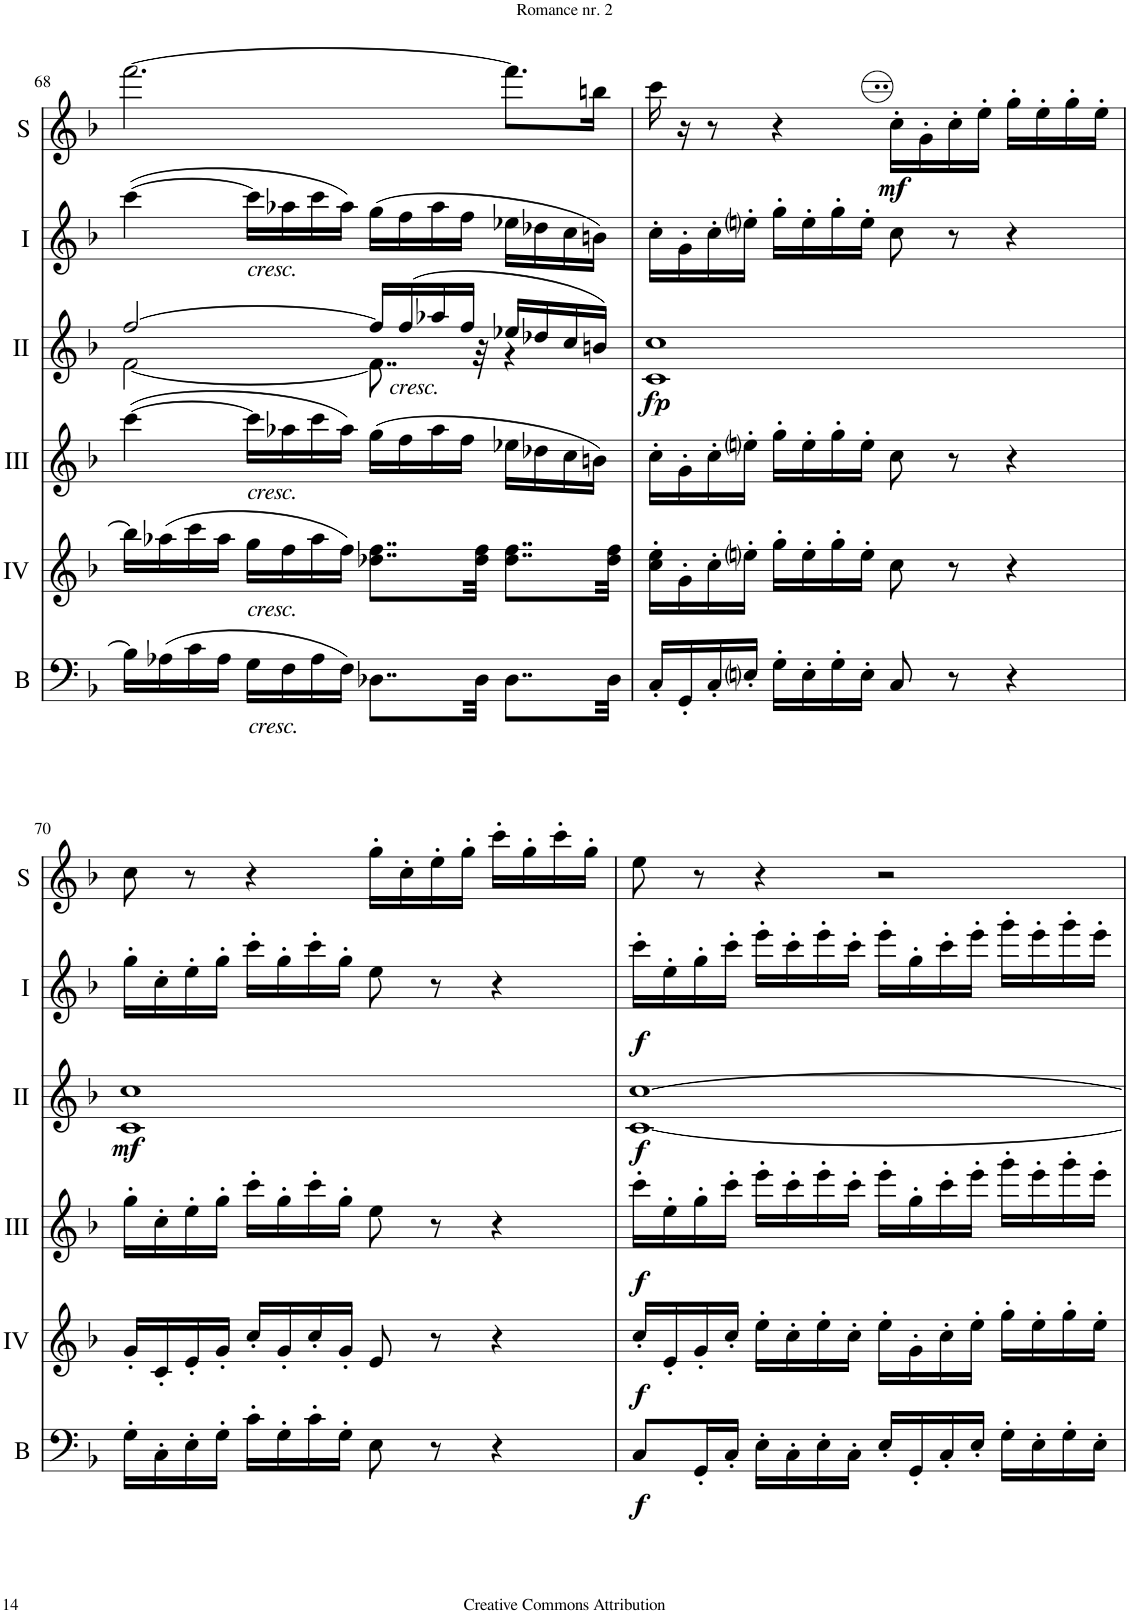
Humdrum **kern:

**kern	**dynam	**kern	**dynam	**kern	**dynam	**kern	**dynam	**kern	**dynam	**kern	**dynam
*part6	*part6	*part5	*part5	*part4	*part4	*part3	*part3	*part2	*part2	*part1	*part1
*staff6	*staff6	*staff5	*staff5	*staff4	*staff4	*staff3	*staff3	*staff2	*staff2	*staff1	*staff1
*I"Bass	*	*I"Acc. 4	*	*I"Acc. 3	*	*I"Acc. 2	*	*I"Acc. 1	*	*I"Solo	*
*I'B	*	*	*	*	*	*	*	*	*	*I'S	*
!!LO:PB:g=z
*clefF4	*	*clefG2	*	*clefG2	*	*clefG2	*	*clefG2	*	*clefG2	*
*Trd7c12	*	*Trd7c12	*	*Trd7c12	*	*	*	*	*	*	*
*k[b-]	*	*k[b-]	*	*k[b-]	*	*k[b-]	*	*k[b-]	*	*k[b-]	*
*M4/4	*	*M4/4	*	*M4/4	*	*M4/4	*	*M4/4	*	*M4/4	*
*met(c)	*	*met(c)	*	*met(c)	*	*met(c)	*	*met(c)	*	*met(c)	*
=68	=68	=68	=68	=68	=68	=68	=68	=68	=68	=68	=68
*	*	*	*	*	*	*^	*	*	*	*	*
16B-\LL]	.	16bb-\LL]	.	([4ccc\	.	[2f/	[2F\	.	([4ccc\	.	[2.ff\	.
(16A-X\	.	(16aa-X\	.	.	.	.	.	.	.	.	.	.
16c\	.	16ccc\	.	.	.	.	.	.	.	.	.	.
16A-\JJ	.	16aa-\JJ	.	.	.	.	.	.	.	.	.	.
!	!	!	!	!	!	!	!	!	!LO:TX:b:i:t=cresc.	!	!	!
!	!	!	!	!LO:TX:b:i:t=cresc.	!	!	!	!	!	!	!	!
!	!	!LO:TX:b:i:t=cresc.	!	!	!	!	!	!	!	!	!	!
!LO:TX:b:i:t=cresc.	!	!	!	!	!	!	!	!	!	!	!	!
16G\LL	.	16gg\LL	.	16ccc\LL]	.	.	.	.	16ccc\LL]	.	.	.
16F\	.	16ff\	.	16aa-X\	.	.	.	.	16aa-X\	.	.	.
16A-\	.	16aa-\	.	16ccc\	.	.	.	.	16ccc\	.	.	.
16F\JJ)	.	16ff\JJ)	.	16aa-\JJ)	.	.	.	.	16aa-\JJ)	.	.	.
!	!	!	!	!	!	!LO:TX:b:i:t=cresc.	!	!	!	!	!	!
8..D-X\L	.	8..dd-X\ 8..ff\L	.	(16gg\LL	.	16f/LL]	8..F\]	.	(16gg\LL	.	.	.
.	.	.	.	16ff\	.	(16f/	.	.	16ff\	.	.	.
.	.	.	.	16aa-\	.	16a-X/	.	.	16aa-\	.	.	.
.	.	.	.	16ff\JJ	.	16f/JJ	.	.	16ff\JJ	.	.	.
32D-\Jkk	.	32dd-\ 32ff\Jkk	.	.	.	.	32r	.	.	.	.	.
8..D-\L	.	8..dd-\ 8..ff\L	.	16ee-X\LL	.	16e-X/LL	4r	.	16ee-X\LL	.	8.ff\L]	.
.	.	.	.	16dd-X\	.	16d-X/	.	.	16dd-X\	.	.	.
.	.	.	.	16cc\	.	16c/	.	.	16cc\	.	.	.
.	.	.	.	16bn\JJ)	.	16Bn/JJ)	.	.	16bn\JJ)	.	16bn\Jk	.
32D-\Jkk	.	32dd-\ 32ff\Jkk	.	.	.	.	.	.	.	.	.	.
*	*	*	*	*	*	*v	*v	*	*	*	*	*
=69	=69	=69	=69	=69	=69	=69	=69	=69	=69	=69	=69
!	!	!	!	!	!	!	!LO:DY:b	!	!	!	!
16C'/LL	.	16cc\' 16ee\'LL	.	16cc'\LL	.	1C 1c	fp	16cc'\LL	.	16cc\	.
16GG'/	.	16g'\	.	16g'\	.	.	.	16g'\	.	16r	.
16C'/	.	16cc'\	.	16cc'\	.	.	.	16cc'\	.	8r	.
16Eni'/JJ	.	16eeni'\JJ	.	16eeni'\JJ	.	.	.	16eeni'\JJ	.	.	.
16G'\LL	.	16gg'\LL	.	16gg'\LL	.	.	.	16gg'\LL	.	4r	.
16E'\	.	16ee'\	.	16ee'\	.	.	.	16ee'\	.	.	.
16G'\	.	16gg'\	.	16gg'\	.	.	.	16gg'\	.	.	.
16E'\JJ	.	16ee'\JJ	.	16ee'\JJ	.	.	.	16ee'\JJ	.	.	.
!	!	!	!	!	!	!	!	!	!	!	!LO:DY:b
8C/	.	8cc\	.	8cc\	.	.	.	8cc\	.	16cc'\LL	mf
.	.	.	.	.	.	.	.	.	.	16g'\	.
8r	.	8r	.	8r	.	.	.	8r	.	16cc'\	.
.	.	.	.	.	.	.	.	.	.	16ee'\JJ	.
4r	.	4r	.	4r	.	.	.	4r	.	16gg'\LL	.
.	.	.	.	.	.	.	.	.	.	16ee'\	.
.	.	.	.	.	.	.	.	.	.	16gg'\	.
.	.	.	.	.	.	.	.	.	.	16ee'\JJ	.
!!LO:LB:g=z
=70	=70	=70	=70	=70	=70	=70	=70	=70	=70	=70	=70
!	!	!	!	!	!	!	!LO:DY:b	!	!	!	!
16G'\LL	.	16g'/LL	.	16gg'\LL	.	1C 1c	mf	16gg'\LL	.	8cc\	.
16C'\	.	16c'/	.	16cc'\	.	.	.	16cc'\	.	.	.
16E'\	.	16e'/	.	16ee'\	.	.	.	16ee'\	.	8r	.
16G'\JJ	.	16g'/JJ	.	16gg'\JJ	.	.	.	16gg'\JJ	.	.	.
16c'\LL	.	16cc'/LL	.	16ccc'\LL	.	.	.	16ccc'\LL	.	4r	.
16G'\	.	16g'/	.	16gg'\	.	.	.	16gg'\	.	.	.
16c'\	.	16cc'/	.	16ccc'\	.	.	.	16ccc'\	.	.	.
16G'\JJ	.	16g'/JJ	.	16gg'\JJ	.	.	.	16gg'\JJ	.	.	.
8E\	.	8e/	.	8ee\	.	.	.	8ee\	.	16gg'\LL	.
.	.	.	.	.	.	.	.	.	.	16cc'\	.
8r	.	8r	.	8r	.	.	.	8r	.	16ee'\	.
.	.	.	.	.	.	.	.	.	.	16gg'\JJ	.
4r	.	4r	.	4r	.	.	.	4r	.	16ccc'\LL	.
.	.	.	.	.	.	.	.	.	.	16gg'\	.
.	.	.	.	.	.	.	.	.	.	16ccc'\	.
.	.	.	.	.	.	.	.	.	.	16gg'\JJ	.
=71	=71	=71	=71	=71	=71	=71	=71	=71	=71	=71	=71
!	!LO:DY:b	!	!LO:DY:b	!	!LO:DY:b	!	!LO:DY:b	!	!LO:DY:b	!	!
8C/L	f	16cc'/LL	f	16ccc'\LL	f	[1C [1c	f	16ccc'\LL	f	8ee\	.
.	.	16e'/	.	16ee'\	.	.	.	16ee'\	.	.	.
16GG'/L	.	16g'/	.	16gg'\	.	.	.	16gg'\	.	8r	.
16C'/JJ	.	16cc'/JJ	.	16ccc'\JJ	.	.	.	16ccc'\JJ	.	.	.
16E'\LL	.	16ee'\LL	.	16eee'\LL	.	.	.	16eee'\LL	.	4r	.
16C'\	.	16cc'\	.	16ccc'\	.	.	.	16ccc'\	.	.	.
16E'\	.	16ee'\	.	16eee'\	.	.	.	16eee'\	.	.	.
16C'\JJ	.	16cc'\JJ	.	16ccc'\JJ	.	.	.	16ccc'\JJ	.	.	.
16E'/LL	.	16ee'\LL	.	16eee'\LL	.	.	.	16eee'\LL	.	2r	.
16GG'/	.	16g'\	.	16gg'\	.	.	.	16gg'\	.	.	.
16C'/	.	16cc'\	.	16ccc'\	.	.	.	16ccc'\	.	.	.
16E'/JJ	.	16ee'\JJ	.	16eee'\JJ	.	.	.	16eee'\JJ	.	.	.
16G'\LL	.	16gg'\LL	.	16ggg'\LL	.	.	.	16ggg'\LL	.	.	.
16E'\	.	16ee'\	.	16eee'\	.	.	.	16eee'\	.	.	.
16G'\	.	16gg'\	.	16ggg'\	.	.	.	16ggg'\	.	.	.
16E'\JJ	.	16ee'\JJ	.	16eee'\JJ	.	.	.	16eee'\JJ	.	.	.
=	=	=	=	=	=	=	=	=	=	=	=
*-	*-	*-	*-	*-	*-	*-	*-	*-	*-	*-	*-
